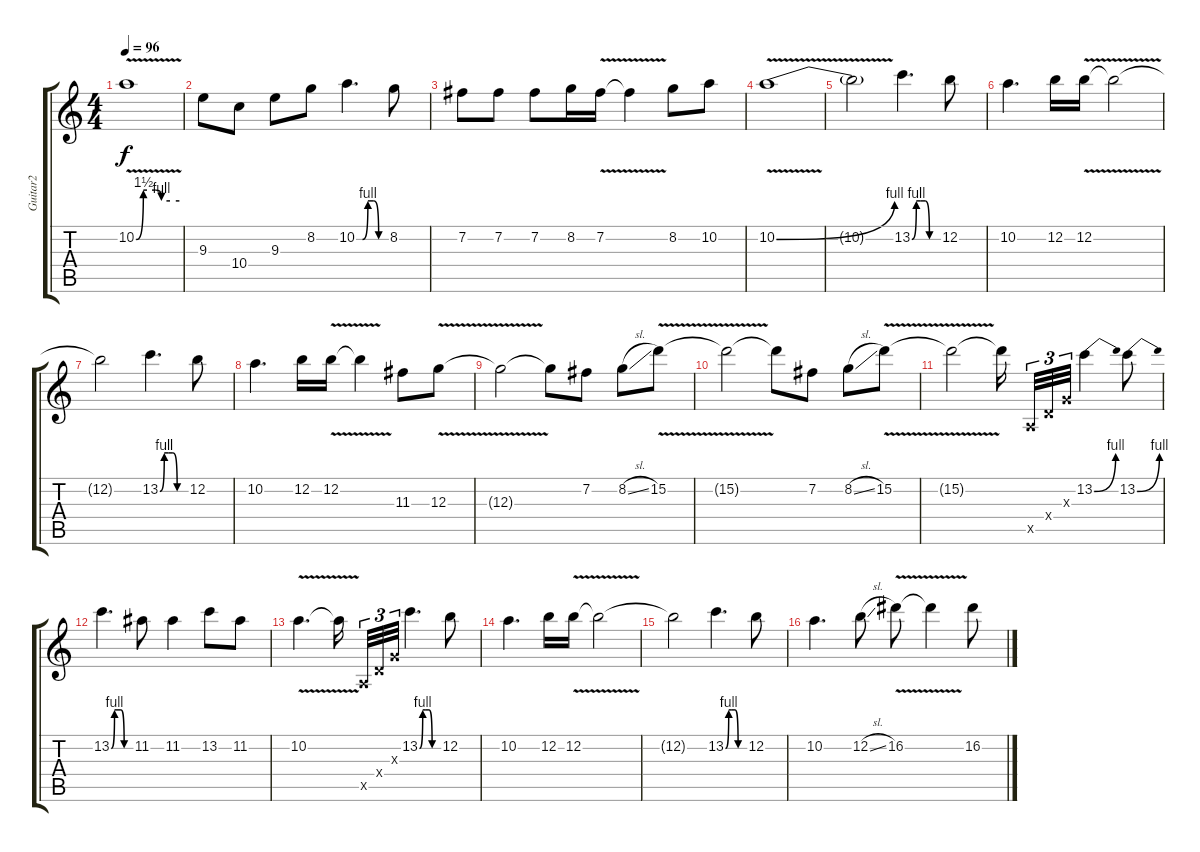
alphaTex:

\track ("Guitar2" "Guitar2") {instrument overdrivenguitar}
\staff {score tabs}
\tuning (E4 B3 G3 D3 A2 E2) {hide}
\ts (4 4)
\tempo 96
\clef g2
\ks c
10.2{be (custom 0 0 10 6 15 6 27 6 35 4 47 4 60 4) v}.1{dy f} |
9.3.8 10.4.8 9.3.8 8.2.8 10.2{be (custom 0 0 12 0 23 4 35 4 45 0 60 0)}.4{d} 8.2.8 |
7.2.8 7.2.8 7.2.8 8.2.16 7.2{v}.16 7.2{t}.4 8.2.8 10.2.8 |
10.2{be (bend 0 0 60 4) v}.1 |
10.2{t}.2 13.2{be (custom 0 0 10 4 20 4 30 4 40 0 45 0 60 0)}.4{d} 12.2.8 |
10.2.4{d} 12.2.16 12.2{v}.16 12.2{t}.2 |
12.2{t}.2 13.2{be (custom 0 0 10 4 20 4 30 4 40 0 45 0 60 0)}.4{d} 12.2.8 |
10.2.4{d} 12.2.16 12.2{v}.16 12.2{t}.4 11.3.8 12.3{v}.8 |
12.3{t}.2 12.3{t}.8 7.2.8 8.2{sl}.8 15.2{v}.8 |
15.2{t}.2 15.2{t}.8 7.2.8 8.2{sl}.8 15.2{v}.8 |
15.2{t}.2 15.2{t}.16{beam splitsecondary} 0.5{x}.32{tu (3 2)} 0.4{x}.32{tu (3 2)} 0.3{x}.32{tu (3 2)} 13.2{be (bend 0 0 60 4)}.4 13.2{be (bend 0 0 60 4)}.8 |
13.2{be (custom 0 0 10 4 30 4 40 0 60 0)}.4{d} 11.2.8 11.2.4 13.2.8 11.2.8 |
10.2{v}.4{d} 10.2{t}.16{beam splitsecondary} 0.5{x}.32{tu (3 2)} 0.4{x}.32{tu (3 2)} 0.3{x}.32{tu (3 2)} 13.2{be (custom 0 0 10 4 20 4 30 4 40 0 45 0 60 0)}.4{d} 12.2.8 |
10.2.4{d} 12.2.16 12.2{v}.16 12.2{t}.2 |
12.2{t}.2 13.2{be (custom 0 0 10 4 20 4 30 4 40 0 45 0 60 0)}.4{d} 12.2.8 |
10.2.4{d} 12.2{sl}.8 16.2{v}.8 16.2{t}.4 16.2.8
